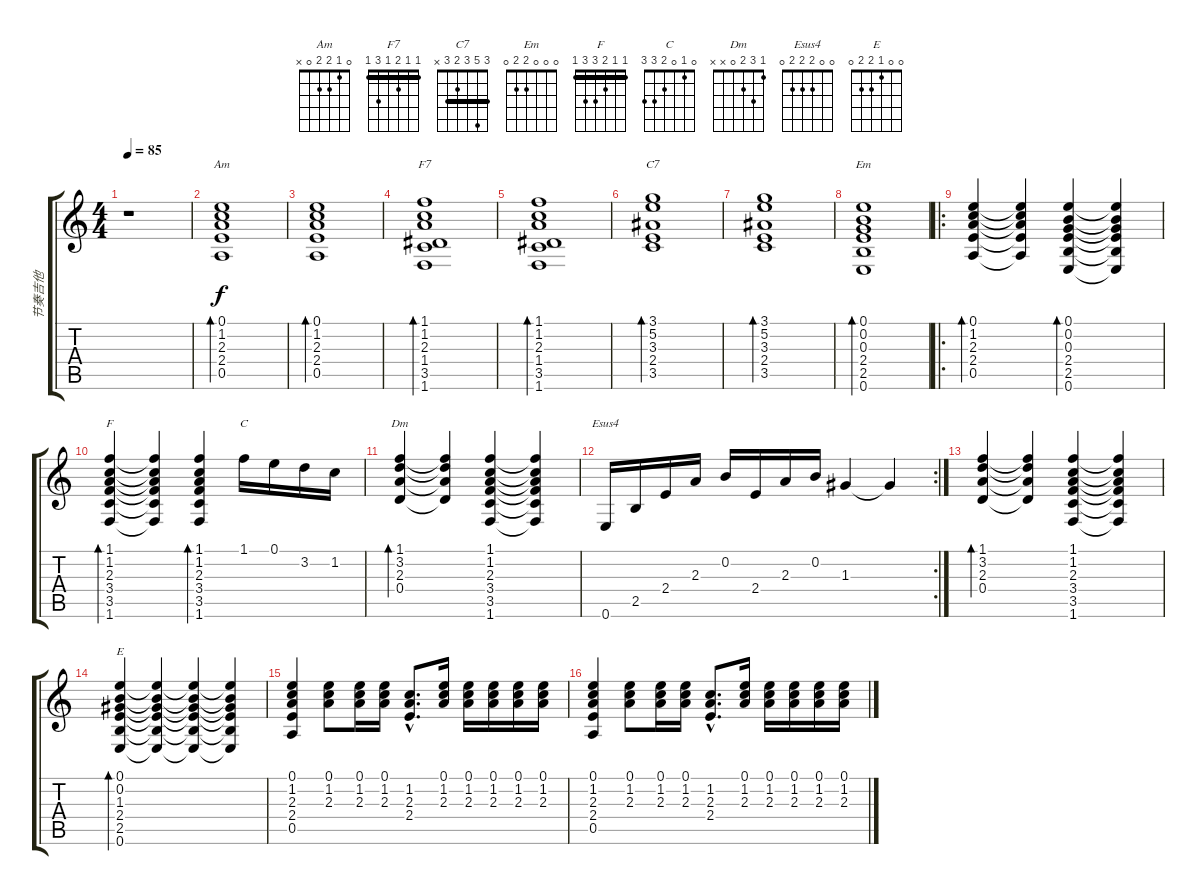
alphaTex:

\track ("节奏吉他" "节奏吉他") {instrument acousticguitarsteel}
\staff {score tabs}
\tuning (E4 B3 G3 D3 A2 E2) {hide}
\chord ("Am" 0 1 2 2 0 x)
\chord ("F7" 1 1 2 1 3 1) {barre 1}
\chord ("C7" 3 5 3 2 3 x) {barre 3}
\chord ("Em" 0 0 0 2 2 0)
\chord ("F" 1 1 2 3 3 1) {barre 1}
\chord ("C" 0 1 0 2 3 3)
\chord ("Dm" 1 3 2 0 x x)
\chord ("Esus4" 0 0 2 2 2 0)
\chord ("E" 0 0 1 2 2 0)
\ts (4 4)
\tempo 85
\clef g2
\ks c
r.1{dy f instrument acousticguitarsteel} |
(0.1 1.2 2.3 2.4 0.5).1{bd 480 ch "Am"} |
(0.1 1.2 2.3 2.4 0.5).1{bd 480} |
(1.1 1.2 2.3 1.4 3.5 1.6).1{bd 480 ch "F7"} |
(1.1 1.2 2.3 1.4 3.5 1.6).1{bd 480} |
(3.1 5.2 3.3 2.4 3.5).1{bd 480 ch "C7"} |
(3.1 5.2 3.3 2.4 3.5).1{bd 480} |
(0.1 0.2 0.3 2.4 2.5 0.6).1{bd 480 ch "Em"} |
\ro
(0.1 1.2 2.3 2.4 0.5).4{bd 480} (0.1{t} 1.2{t} 2.3{t} 2.4{t} 0.5{t}).4 (0.1 0.2 0.3 2.4 2.5 0.6).4{bd 480} (0.1{t} 0.2{t} 0.3{t} 2.4{t} 2.5{t} 0.6{t}).4 |
(1.1 1.2 2.3 3.4 3.5 1.6).4{bd 480 ch "F"} (1.1{t} 1.2{t} 2.3{t} 3.4{t} 3.5{t} 1.6{t}).4 (1.1 1.2 2.3 3.4 3.5 1.6).4{bd 480} 1.1.16{ch "C"} 0.1.16 3.2.16 1.2.16 |
(1.1 3.2 2.3 0.4).4{bd 480 ch "Dm"} (1.1{t} 3.2{t} 2.3{t} 0.4{t}).4 (1.1 1.2 2.3 3.4 3.5 1.6).4 (1.1{t} 1.2{t} 2.3{t} 3.4{t} 3.5{t} 1.6{t}).4 |
\rc 2
0.6.16{ch "Esus4"} 2.5.16 2.4.16 2.3.16 0.2.16 2.4.16 2.3.16 0.2.16 1.3.4 1.3{t}.4 |
(1.1 3.2 2.3 0.4).4{bd 480} (1.1{t} 3.2{t} 2.3{t} 0.4{t}).4 (1.1 1.2 2.3 3.4 3.5 1.6).4 (1.1{t} 1.2{t} 2.3{t} 3.4{t} 3.5{t} 1.6{t}).4 |
(0.1 0.2 1.3 2.4 2.5 0.6).4{bd 480 ch "E"} (0.1{t} 0.2{t} 1.3{t} 2.4{t} 2.5{t} 0.6{t}).4 (0.1{t} 0.2{t} 1.3{t} 2.4{t} 2.5{t} 0.6{t}).4 (0.1{t} 0.2{t} 1.3{t} 2.4{t} 2.5{t} 0.6{t}).4 |
(0.1 1.2 2.3 2.4 0.5).4 (0.1 1.2 2.3).8 (0.1 1.2 2.3).16 (0.1 1.2 2.3).16 (1.2{hac} 2.3{hac} 2.4{hac}).8{d} (0.1 1.2 2.3).16 (0.1 1.2 2.3).16 (0.1 1.2 2.3).16 (0.1 1.2 2.3).16 (0.1 1.2 2.3).16 |
(0.1 1.2 2.3 2.4 0.5).4 (0.1 1.2 2.3).8 (0.1 1.2 2.3).16 (0.1 1.2 2.3).16 (1.2{hac} 2.3{hac} 2.4{hac}).8{d} (0.1 1.2 2.3).16 (0.1 1.2 2.3).16 (0.1 1.2 2.3).16 (0.1 1.2 2.3).16 (0.1 1.2 2.3).16
